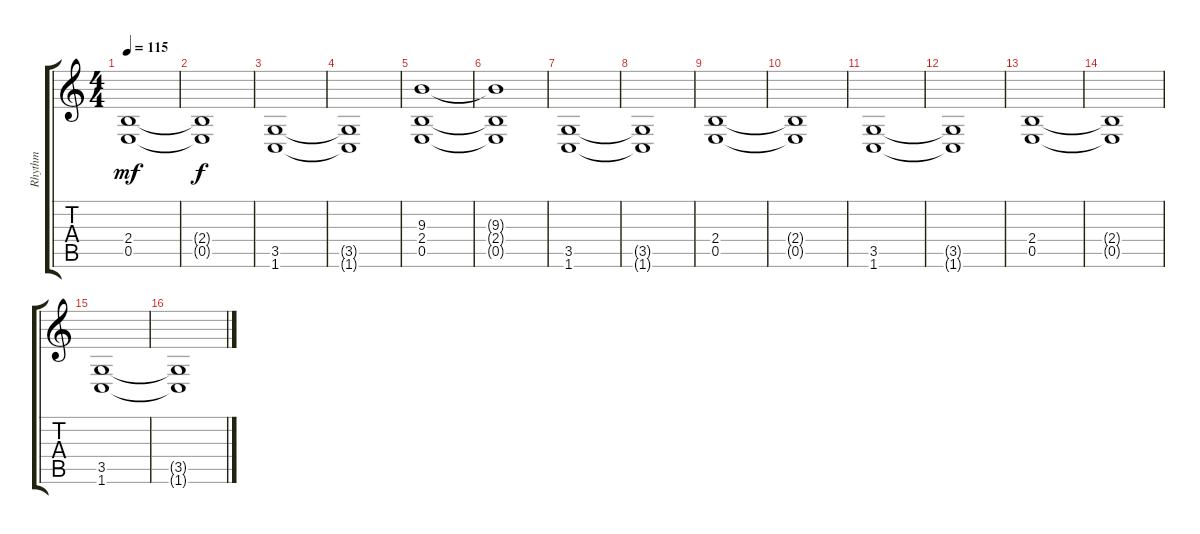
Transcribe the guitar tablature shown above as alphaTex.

\track ("Rhythm" "Rhythm") {instrument distortionguitar}
\staff {score tabs}
\tuning (B3 Gb3 D3 A2 E2 B1) {hide}
\ts (4 4)
\tempo 115
\clef g2
\ks c
(2.4 0.5).1{dy mf instrument distortionguitar} |
(2.4{t} 0.5{t}).1{dy f} |
(3.5 1.6).1 |
(3.5{t} 1.6{t}).1 |
(9.3 2.4 0.5).1 |
(9.3{t} 2.4{t} 0.5{t}).1 |
(3.5 1.6).1 |
(3.5{t} 1.6{t}).1 |
(2.4 0.5).1 |
(2.4{t} 0.5{t}).1 |
(3.5 1.6).1 |
(3.5{t} 1.6{t}).1 |
(2.4 0.5).1 |
(2.4{t} 0.5{t}).1 |
(3.5 1.6).1 |
(3.5{t} 1.6{t}).1
